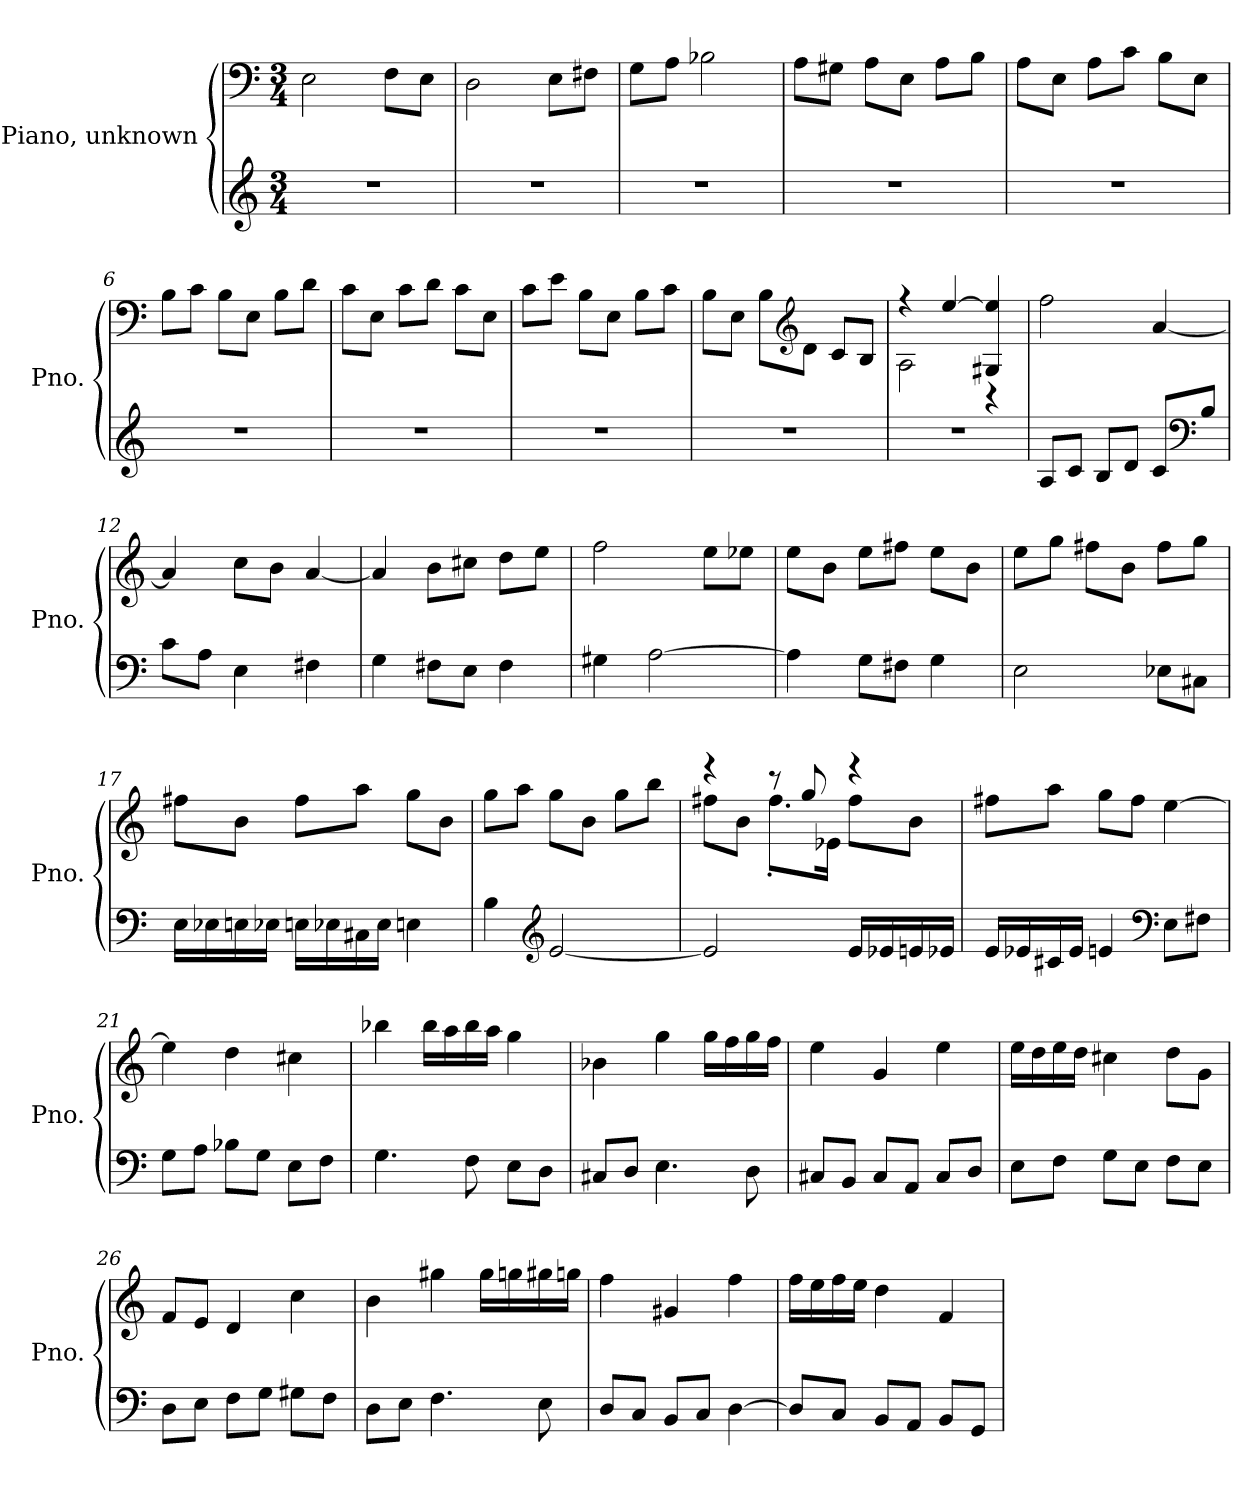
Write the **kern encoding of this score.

**kern	**kern
*part1	*part1
*staff2	*staff1
*I"Piano, unknown	*
*I'Pno.	*
*clefG2	*clefF4
*k[]	*k[]
*M3/4	*M3/4
*MM138	*MM138
=1	=1
2.r	2E\
.	8F\L
.	8E\J
=2	=2
2.r	2D\
.	8E\L
.	8F#X\J
=3	=3
2.r	8G\L
.	8A\J
.	2B-X\
=4	=4
2.r	8A\L
.	8G#X\J
.	8A\L
.	8E\J
.	8A\L
.	8B\J
=5	=5
2.r	8A\L
.	8E\J
.	8A\L
.	8c\J
.	8B\L
.	8E\J
=6	=6
2.r	8B\L
.	8c\J
.	8B\L
.	8E\J
.	8B\L
.	8d\J
=7	=7
2.r	8c\L
.	8E\J
.	8c\L
.	8d\J
.	8c\L
.	8E\J
!!LO:LB:g=z
=8	=8
2.r	8c\L
.	8e\J
.	8B\L
.	8E\J
.	8B\L
.	8c\J
=9	=9
2.r	8B\L
.	8E\J
.	8B\L
*	*clefG2
.	8d\J
.	8c/L
.	8B/J
=10	=10
*	*^
2.r	4r	2A\
.	[4ee/	.
.	4G#X/ 4ee/]	4r
*	*v	*v
=11	=11
8A/L	2ff\
8c/J	.
8B/L	.
8d/J	.
8c/L	[4a/
*clefF4	*
8B/J	.
=12	=12
8c\L	4a/]
8A\J	.
4E\	8cc\L
.	8b\J
4F#X\	[4a/
=13	=13
4G\	4a/]
8F#X\L	8b\L
8E\J	8cc#X\J
4F#\	8dd\L
.	8ee\J
!!LO:LB:g=z
=14	=14
4G#X\	2ff\
[2A\	.
.	8ee\L
.	8ee-X\J
=15	=15
4A\]	8ee\L
.	8b\J
8G\L	8ee\L
8F#X\J	8ff#X\J
4G\	8ee\L
.	8b\J
=16	=16
2E\	8ee\L
.	8gg\J
.	8ff#X\L
.	8b\J
8E-X\L	8ff#\L
8C#X\J	8gg\J
=17	=17
16E\LL	8ff#X\L
16E-X\	.
16En\	8b\J
16E-X\JJ	.
16En\LL	8ff#\L
16E-X\	.
16C#X\	8aa\J
16E-\JJ	.
4En\	8gg\L
.	8b\J
=18	=18
4B\	8gg\L
.	8aa\J
*clefG2	*
[2e/	8gg\L
.	8b\J
.	8gg\L
.	8bb\J
!!LO:LB:g=z
=19	=19
*	*^
2e/]	4r	8ff#X\L
.	.	8b\J
.	8r	8.ff#'\L
.	8gg/	.
.	.	16e-X\Jk
16e/LL	4r	8ff#\L
16e-X/	.	.
16en/	.	8b\J
16e-X/JJ	.	.
*	*v	*v
=20	=20
16e/LL	8ff#X\L
16e-X/	.
16c#X/	8aa\J
16e-/JJ	.
4en/	8gg\L
.	8ff#\J
*clefF4	*
8E\L	[4ee\
8F#X\J	.
=21	=21
8G\L	4ee\]
8A\J	.
8B-X\L	4dd\
8G\J	.
8E\L	4cc#X\
8F\J	.
=22	=22
4.G\	4bb-X\
.	16bb-\LL
.	16aa\
8F\	16bb-\
.	16aa\JJ
8E\L	4gg\
8D\J	.
!!LO:LB:g=z
=23	=23
8C#X/L	4b-X\
8D/J	.
4.E\	4gg\
.	16gg\LL
.	16ff\
8D\	16gg\
.	16ff\JJ
=24	=24
8C#X/L	4ee\
8BB/J	.
8C#/L	4g/
8AA/J	.
8C#/L	4ee\
8D/J	.
=25	=25
8E\L	16ee\LL
.	16dd\
8F\J	16ee\
.	16dd\JJ
8G\L	4cc#X\
8E\J	.
8F\L	8dd\L
8E\J	8g\J
=26	=26
8D\L	8f/L
8E\J	8e/J
8F\L	4d/
8G\J	.
8G#X\L	4cc\
8F\J	.
=27	=27
8D\L	4b\
8E\J	.
4.F\	4gg#X\
.	16gg#\LL
.	16ggn\
8E\	16gg#X\
.	16ggn\JJ
!!LO:LB:g=z
=28	=28
8D/L	4ff\
8C/J	.
8BB/L	4g#X/
8C/J	.
[4D\	4ff\
=29	=29
8D/L]	16ff\LL
.	16ee\
8C/J	16ff\
.	16ee\JJ
8BB/L	4dd\
8AA/J	.
8BB/L	4f/
8GG/J	.
=	=
*-	*-
